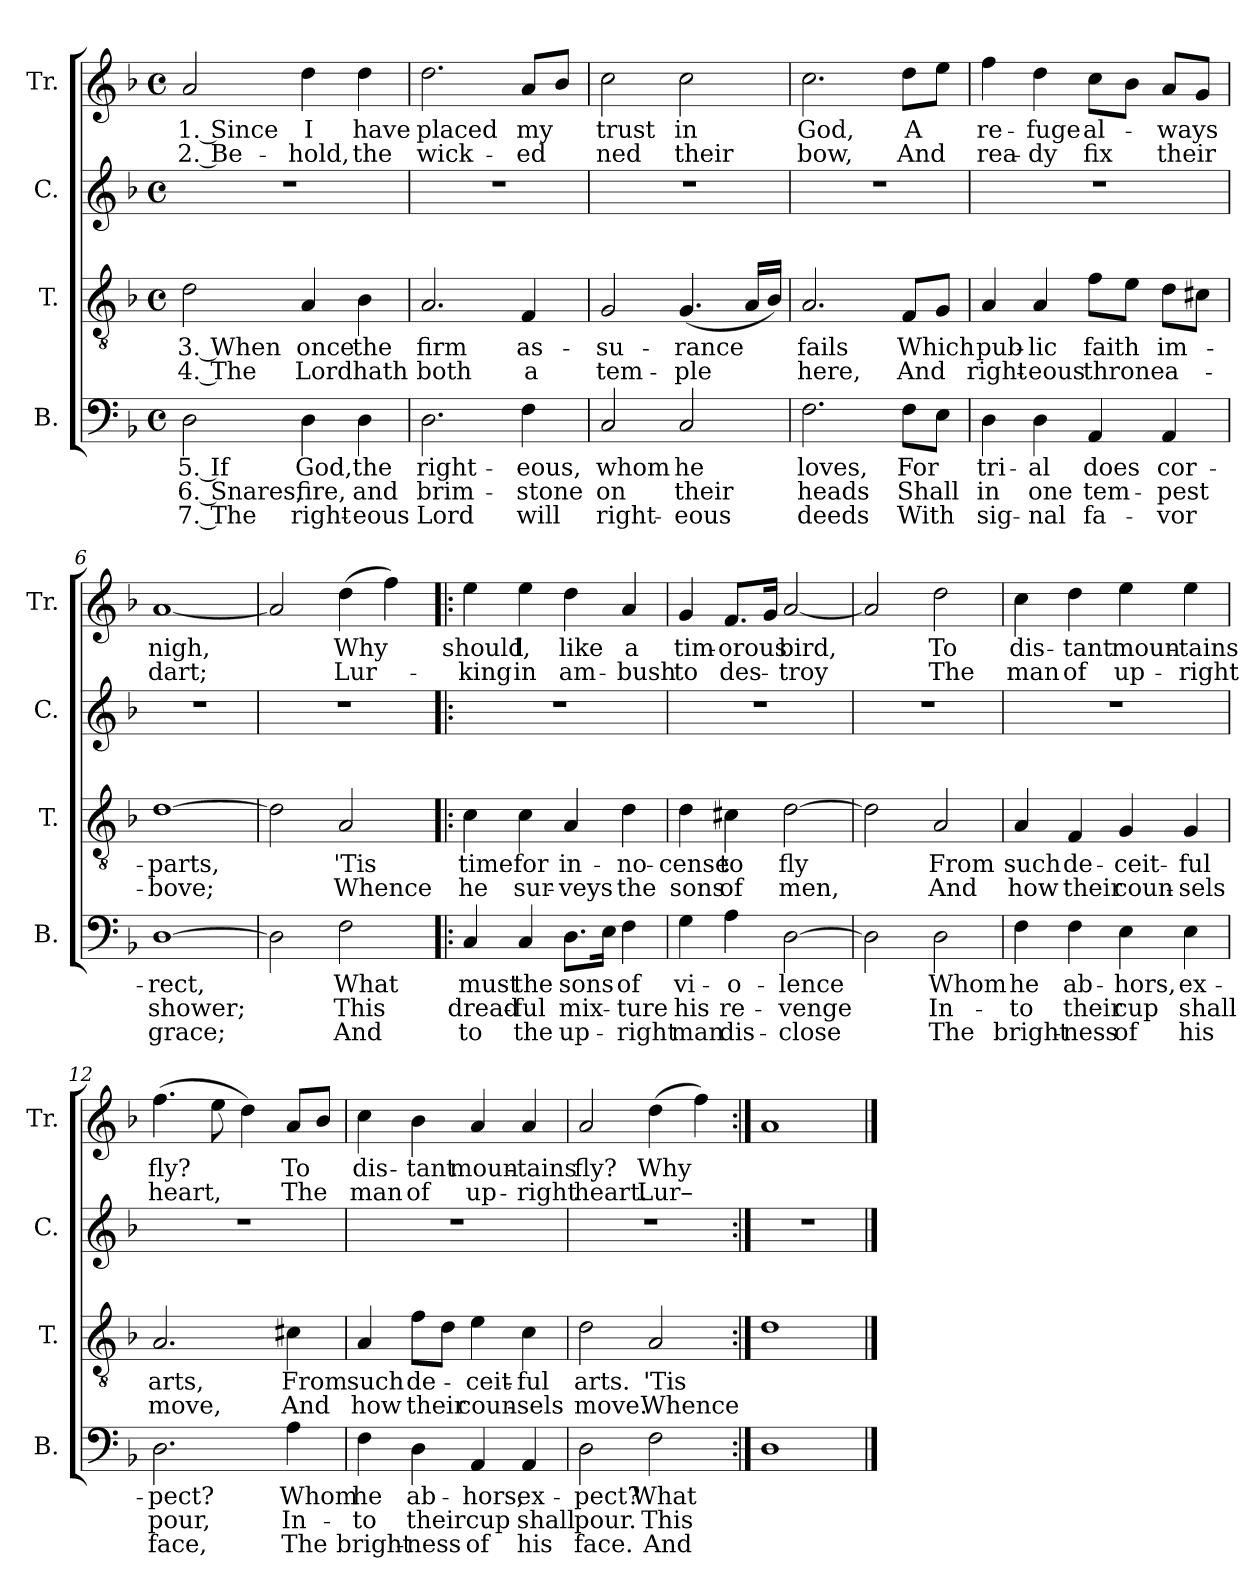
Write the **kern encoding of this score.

**kern	**text	**text	**text	**kern	**text	**text	**kern	**kern	**text	**text
*part4	*part4	*part4	*part4	*part3	*part3	*part3	*part2	*part1	*part1	*part1
*staff4	*staff4	*staff4	*staff4	*staff3	*staff3	*staff3	*staff2	*staff1	*staff1	*staff1
*I"B.	*	*	*	*I"T.	*	*	*I"C.	*I"Tr.	*	*
*I'B.	*	*	*	*I'T.	*	*	*I'C.	*I'Tr.	*	*
*clefF4	*	*	*	*clefGv2	*	*	*clefG2	*clefG2	*	*
*k[b-]	*	*	*	*k[b-]	*	*	*k[b-]	*k[b-]	*	*
*M4/4	*	*	*	*M4/4	*	*	*M4/4	*M4/4	*	*
*met(c)	*	*	*	*met(c)	*	*	*met(c)	*met(c)	*	*
*MM100	*	*	*	*MM100	*	*	*MM100	*MM100	*	*
=1	=1	=1	=1	=1	=1	=1	=1	=1	=1	=1
2D\	5. If	6. Snares,	7. The	2d\	3. When	4. The	1r	2a/	1. Since	2. Be-
4D\	God,	fire,	right-	4A/	once	Lord	.	4dd\	I	-hold,
4D\	the	and	-eous	4B-\	the	hath	.	4dd\	have	the
=2	=2	=2	=2	=2	=2	=2	=2	=2	=2	=2
2.D\	right-	brim-	Lord	2.A/	firm	both	1r	2.dd\	placed	wick-
4F\	-eous,	-stone	will	4F/	as-	a	.	8a/L	my	-ed
.	.	.	.	.	.	.	.	8b-/J	.	.
=3	=3	=3	=3	=3	=3	=3	=3	=3	=3	=3
2C/	whom	on	right-	2G/	-su-	tem-	1r	2cc\	trust	ned
2C/	he	their	-eous	(4.G/	-rance	-ple	.	2cc\	in	their
.	.	.	.	16A/LL	.	.	.	.	.	.
.	.	.	.	16B-/JJ)	.	.	.	.	.	.
=4	=4	=4	=4	=4	=4	=4	=4	=4	=4	=4
2.F\	loves,	heads	deeds	2.A/	fails	here,	1r	2.cc\	God,	bow,
8F\L	For	Shall	With	8F/L	Which	And	.	8dd\L	A	And
8E\J	.	.	.	8G/J	.	.	.	8ee\J	.	.
=5	=5	=5	=5	=5	=5	=5	=5	=5	=5	=5
4D\	tri-	in	sig-	4A/	pub-	right-	1r	4ff\	re-	rea-
4D\	-al	one	-nal	4A/	-lic	-eous	.	4dd\	-fuge	-dy
4AA/	does	tem-	fa-	8f\L	faith	throne	.	8cc\L	al-	fix
.	.	.	.	8e\J	.	.	.	8b-\J	.	.
4AA/	cor-	-pest	-vor	8d\L	im-	a-	.	8a/L	-ways	their
.	.	.	.	8c#X\J	.	.	.	8g/J	.	.
=6	=6	=6	=6	=6	=6	=6	=6	=6	=6	=6
[1D	-rect,	shower;	grace;	[1d	-parts,	-bove;	1r	[1a	nigh,	dart;
=7	=7	=7	=7	=7	=7	=7	=7	=7	=7	=7
2D\]	.	.	.	2d\]	.	.	1r	2a/]	.	.
2F\	What	This	And	2A/	'Tis	Whence	.	(4dd\	Why	Lur-
.	.	.	.	.	.	.	.	4ff\)	.	.
!!LO:LB:g=z
=8!|:	=8!|:	=8!|:	=8!|:	=8!|:	=8!|:	=8!|:	=8!|:	=8!|:	=8!|:	=8!|:
4C/	must	dread-	to	4c\	time	he	1r	4ee\	should	-king
4C/	the	-ful	the	4c\	for	sur-	.	4ee\	I,	in
8.D\L	sons	mix-	up-	4A/	in-	-veys	.	4dd\	like	am-
16E\Jk	.	.	.	.	.	.	.	.	.	.
4F\	of	-ture	-right	4d\	-no-	the	.	4a/	a	-bush
=9	=9	=9	=9	=9	=9	=9	=9	=9	=9	=9
4G\	vi-	his	man	4d\	-cense	sons	1r	4g/	tim-	to
4A\	-o-	re-	dis-	4c#X\	to	of	.	8.f/L	-orous	des-
.	.	.	.	.	.	.	.	16g/Jk	.	.
[2D\	-lence	-venge	-close	[2d\	fly	men,	.	[2a/	bird,	-troy
=10	=10	=10	=10	=10	=10	=10	=10	=10	=10	=10
2D\]	.	.	.	2d\]	.	.	1r	2a/]	.	.
2D\	Whom	In-	The	2A/	From	And	.	2dd\	To	The
=11	=11	=11	=11	=11	=11	=11	=11	=11	=11	=11
4F\	he	-to	bright-	4A/	such	how	1r	4cc\	dis-	man
4F\	ab-	their	-ness	4F/	de-	their	.	4dd\	-tant	of
4E\	-hors,	cup	of	4G/	-ceit-	coun-	.	4ee\	moun-	up-
4E\	ex-	shall	his	4G/	-ful	-sels	.	4ee\	-tains	-right
=12	=12	=12	=12	=12	=12	=12	=12	=12	=12	=12
2.D\	-pect?	pour,	face,	2.A/	arts,	move,	1r	(4.ff\	fly?	heart,
.	.	.	.	.	.	.	.	8ee\	.	.
.	.	.	.	.	.	.	.	4dd\)	.	.
4A\	Whom	In-	The	4c#X\	From	And	.	8a/L	To	The
.	.	.	.	.	.	.	.	8b-/J	.	.
=13	=13	=13	=13	=13	=13	=13	=13	=13	=13	=13
4F\	he	-to	bright-	4A/	such	how	1r	4cc\	dis-	man
4D\	ab-	their	-ness	8f\L	de-	their	.	4b-\	-tant	of
.	.	.	.	8d\J	.	.	.	.	.	.
4AA/	-hors,	cup	of	4e\	-ceit-	coun-	.	4a/	moun-	up-
4AA/	ex-	shall	his	4c\	-ful	-sels	.	4a/	-tains	-right
!!LO:LB:g=z
=14	=14	=14	=14	=14	=14	=14	=14	=14	=14	=14
2D\	-pect?	pour.	face.	2d\	arts.	move.	1r	2a/	fly?	heart.
2F\	What	This	And	2A/	'Tis	Whence	.	(4dd\	Why	Lur–
.	.	.	.	.	.	.	.	4ff\)	.	.
=15:|!	=15:|!	=15:|!	=15:|!	=15:|!	=15:|!	=15:|!	=15:|!	=15:|!	=15:|!	=15:|!
1D	.	.	.	1d	.	.	1r	1a	.	.
==	==	==	==	==	==	==	==	==	==	==
*-	*-	*-	*-	*-	*-	*-	*-	*-	*-	*-
